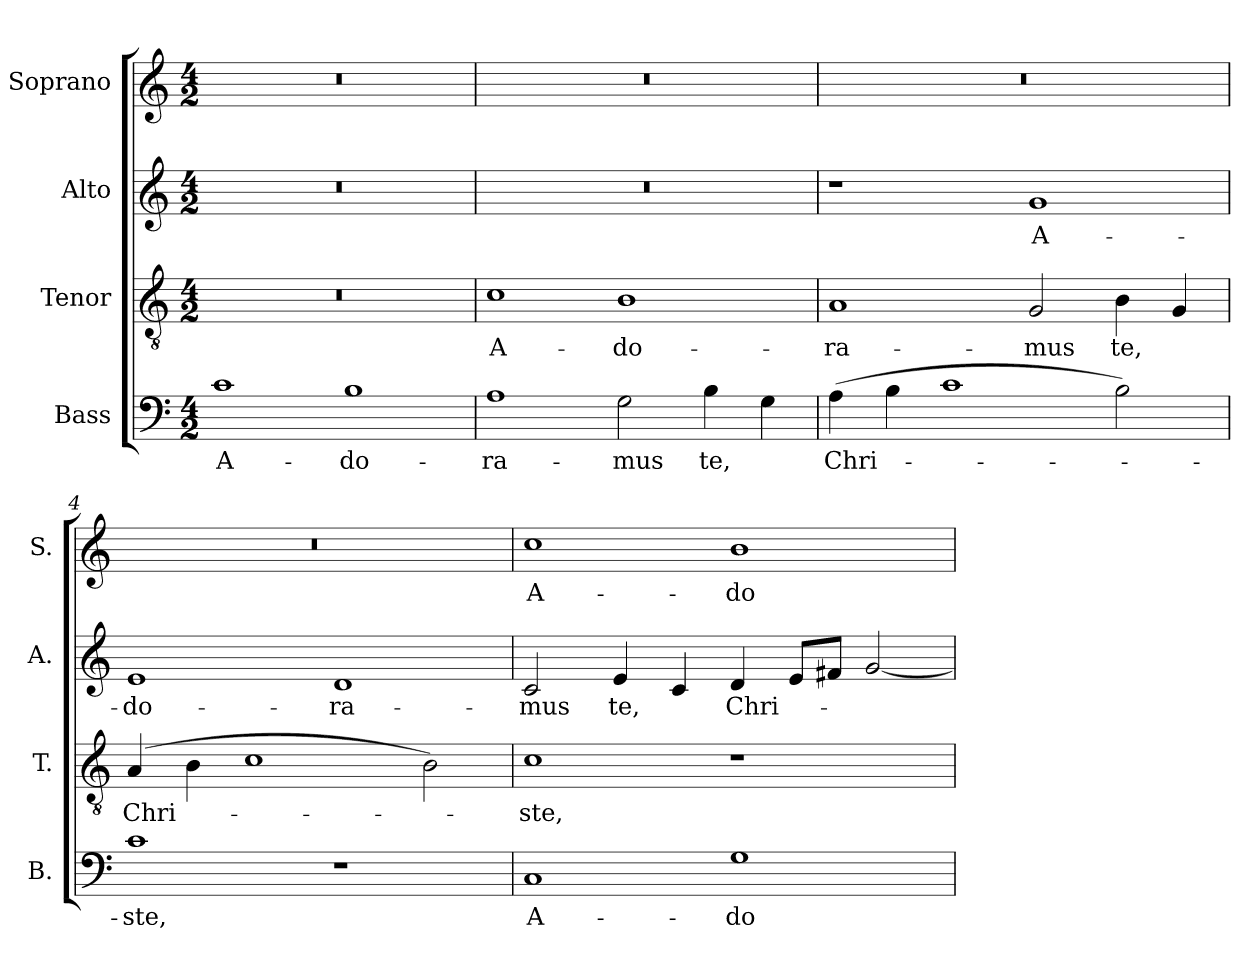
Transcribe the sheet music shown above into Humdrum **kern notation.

**kern	**text	**kern	**text	**kern	**text	**kern	**text
*part4	*part4	*part3	*part3	*part2	*part2	*part1	*part1
*staff4	*staff4	*staff3	*staff3	*staff2	*staff2	*staff1	*staff1
*I"Bass	*	*I"Tenor	*	*I"Alto	*	*I"Soprano	*
*I'B.	*	*I'T.	*	*I'A.	*	*I'S.	*
!!LO:PB:g=z
*clefF4	*	*clefGv2	*	*clefG2	*	*clefG2	*
*	*	*ITrd7c12	*	*	*	*	*
*k[]	*	*k[]	*	*k[]	*	*k[]	*
*C:	*	*C:	*	*C:	*	*C:	*
*M4/2	*	*M4/2	*	*M4/2	*	*M4/2	*
*MM176	*	*MM176	*	*MM176	*	*MM176	*
=1	=1	=1	=1	=1	=1	=1	=1
!	!LO:LY:b:color=#000000	!LO:N:vis=1	!	!LO:N:vis=1	!	!LO:N:vis=1	!
1ci	A-	0r	.	0r	.	0r	.
!	!LO:LY:b:color=#000000	!	!	!	!	!	!
1Bi	-do-	.	.	.	.	.	.
=2	=2	=2	=2	=2	=2	=2	=2
!	!LO:LY:b:color=#000000	!	!	!	!	!	!
!	!	!	!LO:LY:b:color=#000000	!LO:N:vis=1	!	!LO:N:vis=1	!
1Ai	-ra-	1Ci	A-	0r	.	0r	.
!	!LO:LY:b:color=#000000	!	!	!	!	!	!
!	!	!	!LO:LY:b:color=#000000	!	!	!	!
2Gi\	-mus	1BBi	-do-	.	.	.	.
!	!LO:LY:b:color=#000000	!	!	!	!	!	!
4Bi\	te,	.	.	.	.	.	.
4Gi\	.	.	.	.	.	.	.
=3	=3	=3	=3	=3	=3	=3	=3
!	!LO:LY:b:color=#000000	!	!	!	!	!	!
!	!	!	!LO:LY:b:color=#000000	!	!	!LO:N:vis=1	!
(4Ai\	Chri-	1AAi	-ra-	1r	.	0r	.
4Bi\	.	.	.	.	.	.	.
1ci	.	.	.	.	.	.	.
!	!	!	!LO:LY:b:color=#000000	!	!	!	!
!	!	!	!	!	!LO:LY:b:color=#000000	!	!
.	.	2GGi/	-mus	1gi	A-	.	.
!	!	!	!LO:LY:b:color=#000000	!	!	!	!
2Bi\)	.	4BBi\	te,	.	.	.	.
.	.	4GGi/	.	.	.	.	.
=4	=4	=4	=4	=4	=4	=4	=4
!	!LO:LY:b:color=#000000	!	!	!	!	!	!
!	!	!	!LO:LY:b:color=#000000	!	!	!	!
!	!	!	!	!	!LO:LY:b:color=#000000	!LO:N:vis=1	!
1ci	-ste,	(4AAi/	Chri-	1ei	-do-	0r	.
.	.	4BBi\	.	.	.	.	.
.	.	1Ci	.	.	.	.	.
!	!	!	!	!	!LO:LY:b:color=#000000	!	!
1r	.	.	.	1di	-ra-	.	.
.	.	2BBi\)	.	.	.	.	.
=5	=5	=5	=5	=5	=5	=5	=5
!	!LO:LY:b:color=#000000	!	!	!	!	!	!
!	!	!	!LO:LY:b:color=#000000	!	!	!	!
!	!	!	!	!	!LO:LY:b:color=#000000	!	!
!	!	!	!	!	!	!	!LO:LY:b:color=#000000
1Ci	A-	1Ci	-ste,	2ci/	-mus	1cci	A-
!	!	!	!	!	!LO:LY:b:color=#000000	!	!
.	.	.	.	4ei/	te,	.	.
.	.	.	.	4ci/	.	.	.
!	!LO:LY:b:color=#000000	!	!	!	!	!	!
!	!	!	!	!	!LO:LY:b:color=#000000	!	!
!	!	!	!	!	!	!	!LO:LY:b:color=#000000
1Gi	-do-	1r	.	4di/	Chri-	1bi	-do-
.	.	.	.	8ei/L	.	.	.
.	.	.	.	8f#Xi/J	.	.	.
.	.	.	.	[2gi/	.	.	.
=	=	=	=	=	=	=	=
*-	*-	*-	*-	*-	*-	*-	*-
